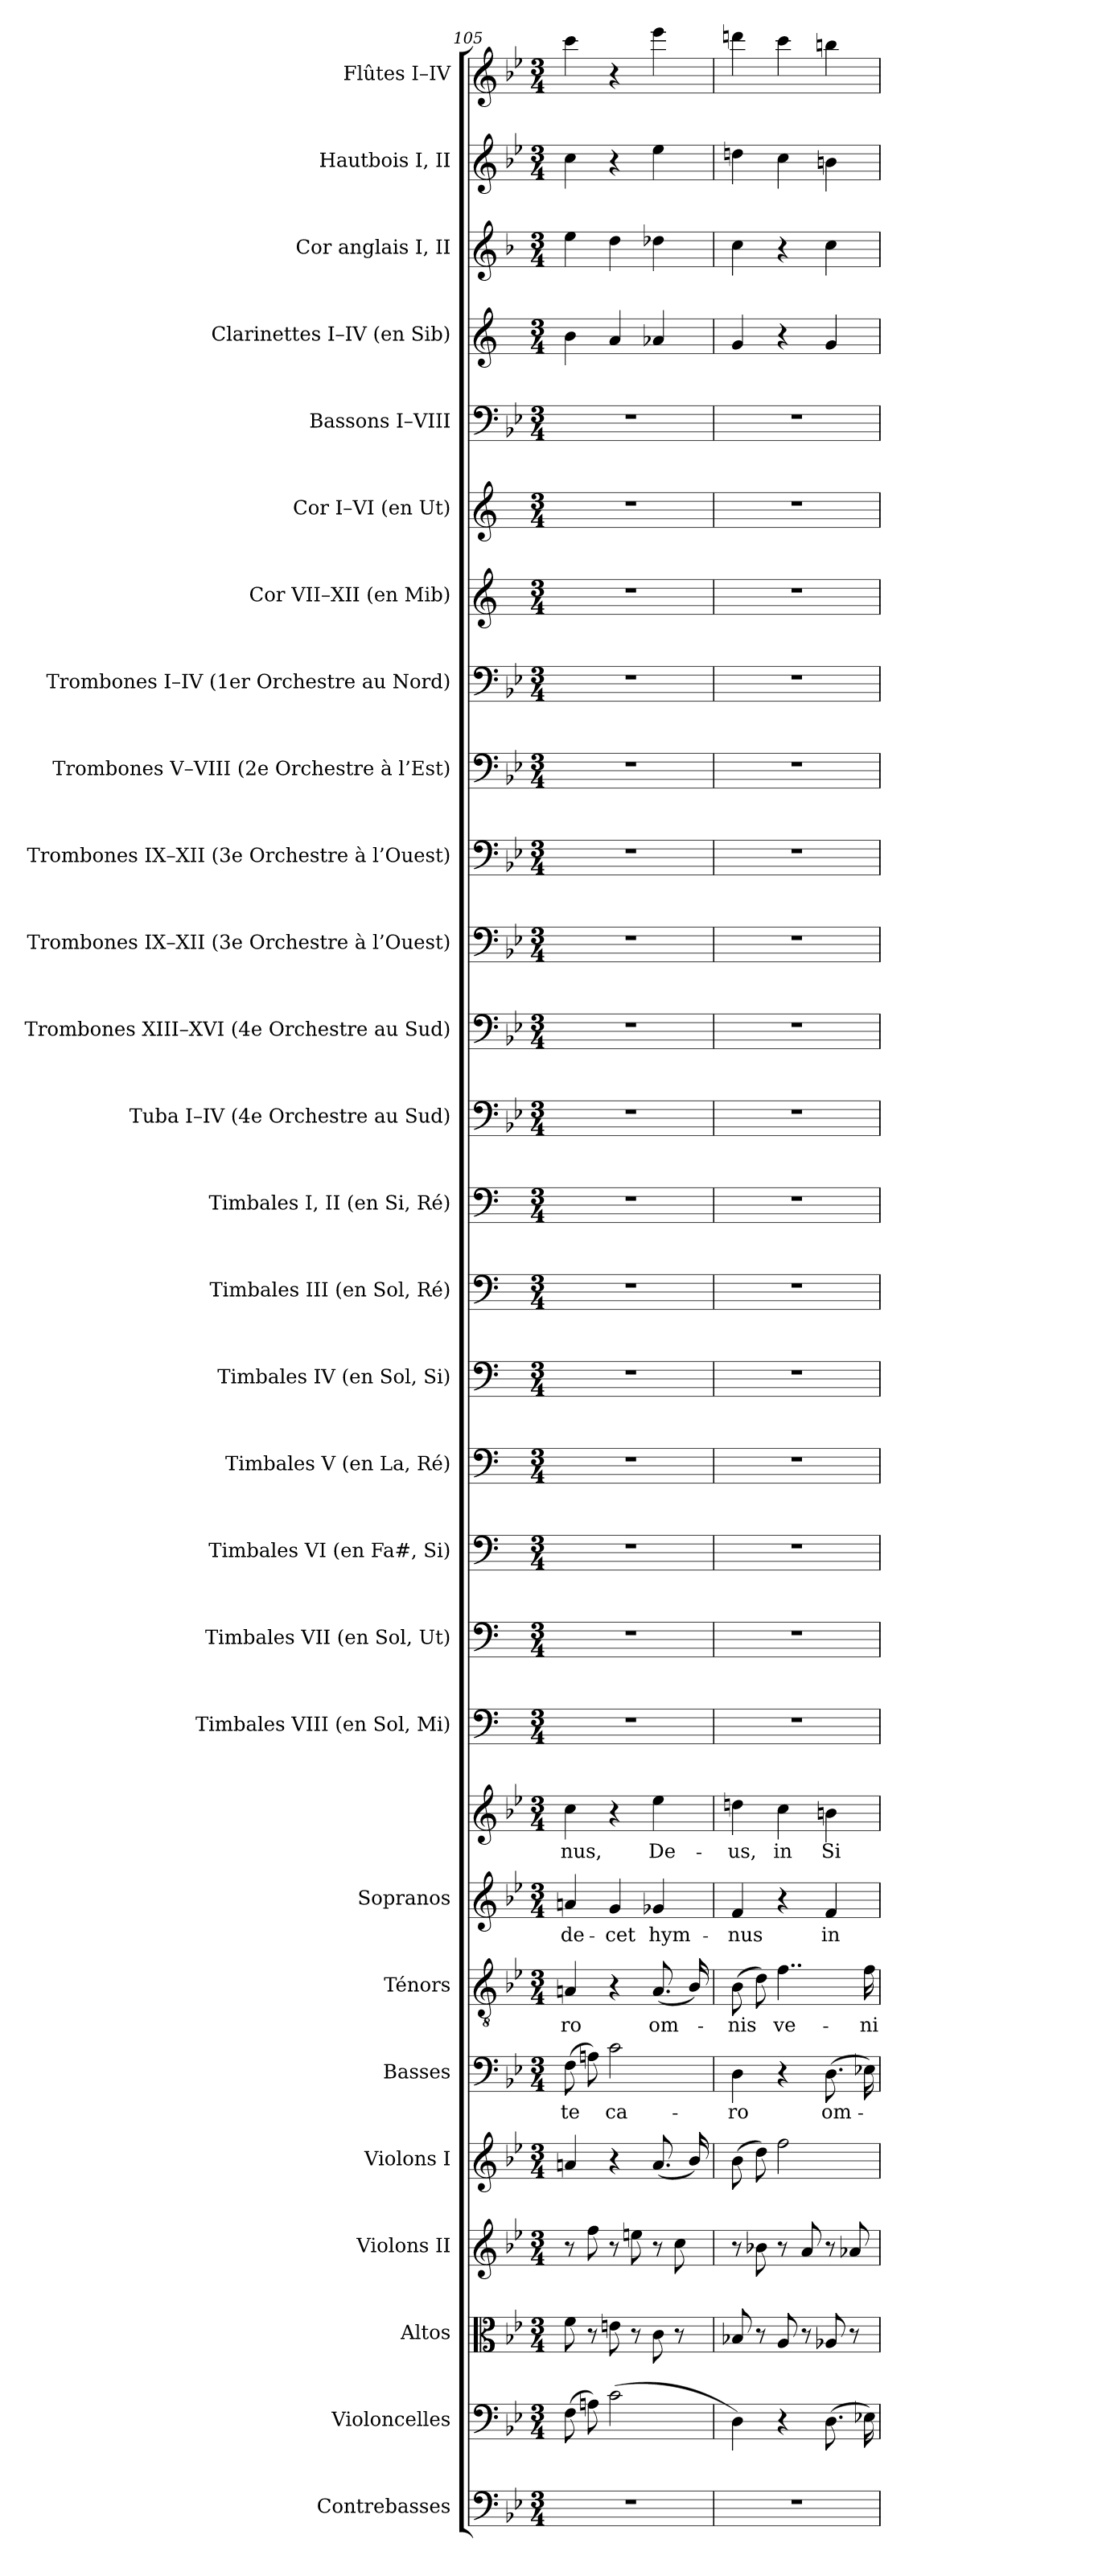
**kern	**kern	**kern	**kern	**kern	**kern	**text	**kern	**text	**kern	**text	**kern	**text	**kern	**kern	**kern	**kern	**kern	**kern	**kern	**kern	**kern	**kern	**kern	**kern	**kern	**kern	**kern	**kern	**kern	**kern	**kern	**kern
*part28	*part27	*part26	*part25	*part24	*part23	*part23	*part22	*part22	*part21	*part21	*part21	*part21	*part20	*part19	*part18	*part17	*part16	*part15	*part14	*part13	*part12	*part11	*part10	*part9	*part8	*part7	*part6	*part5	*part4	*part3	*part2	*part1
*staff29	*staff28	*staff27	*staff26	*staff25	*staff24	*staff24	*staff23	*staff23	*staff22	*staff22	*staff21	*staff21	*staff20	*staff19	*staff18	*staff17	*staff16	*staff15	*staff14	*staff13	*staff12	*staff11	*staff10	*staff9	*staff8	*staff7	*staff6	*staff5	*staff4	*staff3	*staff2	*staff1
*I"Contrebasses	*I"Violoncelles	*I"Altos	*I"Violons II	*I"Violons I	*I"Basses	*	*I"Ténors	*	*I"Sopranos	*	*	*	*I"Timbales VIII (en Sol, Mi)	*I"Timbales VII (en Sol, Ut)	*I"Timbales VI (en Fa#, Si)	*I"Timbales V (en La, Ré)	*I"Timbales IV (en Sol, Si)	*I"Timbales III (en Sol, Ré)	*I"Timbales I, II (en Si, Ré)	*I"Tuba I–IV (4e Orchestre au Sud)	*I"Trombones XIII–XVI (4e Orchestre au Sud)	*I"Trombones IX–XII (3e Orchestre à l’Ouest)	*I"Trombones IX–XII (3e Orchestre à l’Ouest)	*I"Trombones V–VIII (2e Orchestre à l’Est)	*I"Trombones I–IV (1er Orchestre au Nord)	*I"Cor VII–XII (en Mib)	*I"Cor I–VI (en Ut)	*I"Bassons I–VIII	*I"Clarinettes I–IV (en Sib)	*I"Cor anglais I, II	*I"Hautbois I, II	*I"Flûtes I–IV
*I'Cb.	*I'Vlles	*I'Altos	*I'Vns II	*I'Vns I	*I'Basses	*	*I'Tén.	*	*I'Sopr.	*	*	*	*I'VIII	*I'VII	*I'VI	*I'Timb.  V	*I'IV	*I'III	*I'I, II	*I'Tb.	*I'4e Orchestre	*	*I'Trb.  3e Orchestre	*I'2e Orchestre	*I'1er Orchestre	*I'Cor (Mib)	*I'Cor (Ut)	*I'Bns	*I'Cl. (Sib)	*I'C. a.	*I'Hb.	*I'Fl.
*clefF4	*clefF4	*clefC3	*clefG2	*clefG2	*clefF4	*	*clefGv2	*	*clefG2	*	*clefG2	*	*clefF4	*clefF4	*clefF4	*clefF4	*clefF4	*clefF4	*clefF4	*clefF4	*clefF4	*clefF4	*clefF4	*clefF4	*clefF4	*clefG2	*clefG2	*clefF4	*clefG2	*clefG2	*clefG2	*clefG2
*ITrd7c12	*	*	*	*	*	*	*ITrd7c12	*	*	*	*	*	*	*	*	*	*	*	*	*	*	*	*	*	*	*ITrd5c9	*ITrd7c12	*	*ITrd1c2	*ITrd4c7	*	*
*k[b-e-]	*k[b-e-]	*k[b-e-]	*k[b-e-]	*k[b-e-]	*k[b-e-]	*	*k[b-e-]	*	*k[b-e-]	*	*k[b-e-]	*	*k[]	*k[]	*k[]	*k[]	*k[]	*k[]	*k[]	*k[b-e-]	*k[b-e-]	*k[b-e-]	*k[b-e-]	*k[b-e-]	*k[b-e-]	*k[b-e-a-]	*k[]	*k[b-e-]	*k[b-e-]	*k[b-e-]	*k[b-e-]	*k[b-e-]
*B-:	*B-:	*B-:	*B-:	*B-:	*B-:	*	*B-:	*	*B-:	*	*B-:	*	*C:	*C:	*C:	*C:	*C:	*C:	*C:	*B-:	*B-:	*B-:	*B-:	*B-:	*B-:	*E-:	*C:	*B-:	*B-:	*B-:	*B-:	*B-:
*M3/4	*M3/4	*M3/4	*M3/4	*M3/4	*M3/4	*	*M3/4	*	*M3/4	*	*M3/4	*	*M3/4	*M3/4	*M3/4	*M3/4	*M3/4	*M3/4	*M3/4	*M3/4	*M3/4	*M3/4	*M3/4	*M3/4	*M3/4	*M3/4	*M3/4	*M3/4	*M3/4	*M3/4	*M3/4	*M3/4
=105	=105	=105	=105	=105	=105	=105	=105	=105	=105	=105	=105	=105	=105	=105	=105	=105	=105	=105	=105	=105	=105	=105	=105	=105	=105	=105	=105	=105	=105	=105	=105	=105
!LO:N:vis=1	!	!	!	!	!	!	!	!	!	!	!	!	!	!	!	!	!	!	!	!	!	!	!	!	!	!	!	!	!	!	!	!
!	!	!	!	!	!	!LO:LY:b:color=#000000	!	!	!	!	!	!	!	!	!	!	!	!	!	!	!	!	!	!	!	!	!	!	!	!	!	!
!	!	!	!	!	!	!	!	!LO:LY:b:color=#000000	!	!	!	!	!	!	!	!	!	!	!	!	!	!	!	!	!	!	!	!	!	!	!	!
!	!	!	!	!	!	!	!	!	!	!LO:LY:b:color=#000000	!	!	!	!	!	!	!	!	!	!	!	!	!	!	!	!	!	!	!	!	!	!
!	!	!	!	!	!	!	!	!	!	!	!	!LO:LY:b:color=#000000	!LO:N:vis=1	!LO:N:vis=1	!LO:N:vis=1	!LO:N:vis=1	!LO:N:vis=1	!LO:N:vis=1	!LO:N:vis=1	!LO:N:vis=1	!LO:N:vis=1	!LO:N:vis=1	!LO:N:vis=1	!LO:N:vis=1	!LO:N:vis=1	!LO:N:vis=1	!LO:N:vis=1	!LO:N:vis=1	!	!	!	!
2.r	(8Fi\	8fi\	8r	4ani/	(8Fi\	te	4AAni/	-ro	4ani/	de-	4cci\	-nus,	2.r	2.r	2.r	2.r	2.r	2.r	2.r	2.r	2.r	2.r	2.r	2.r	2.r	2.r	2.r	2.r	4ai\	4ai\	4cci\	4ccci\
.	8Ani\)	8r	8ffi\	.	8Ani\)	.	.	.	.	.	.	.	.	.	.	.	.	.	.	.	.	.	.	.	.	.	.	.	.	.	.	.
!	!	!	!	!	!	!LO:LY:b:color=#000000	!	!	!	!	!	!	!	!	!	!	!	!	!	!	!	!	!	!	!	!	!	!	!	!	!	!
!	!	!	!	!	!	!	!	!	!	!LO:LY:b:color=#000000	!	!	!	!	!	!	!	!	!	!	!	!	!	!	!	!	!	!	!	!	!	!
.	(2ci\	8eni\	8r	4r	2ci\	ca-	4r	.	4gi/	-cet	4r	.	.	.	.	.	.	.	.	.	.	.	.	.	.	.	.	.	4gi/	4gi\	4r	4r
.	.	8r	8eeni\	.	.	.	.	.	.	.	.	.	.	.	.	.	.	.	.	.	.	.	.	.	.	.	.	.	.	.	.	.
!	!	!	!	!	!	!	!	!LO:LY:b:color=#000000	!	!	!	!	!	!	!	!	!	!	!	!	!	!	!	!	!	!	!	!	!	!	!	!
!	!	!	!	!	!	!	!	!	!	!LO:LY:b:color=#000000	!	!	!	!	!	!	!	!	!	!	!	!	!	!	!	!	!	!	!	!	!	!
!	!	!	!	!	!	!	!	!	!	!	!	!LO:LY:b:color=#000000	!	!	!	!	!	!	!	!	!	!	!	!	!	!	!	!	!	!	!	!
.	.	8ci\	8r	(8.ai/	.	.	(8.AAi/	om-	4g-Xi/	hym-	4ee-i\	De-	.	.	.	.	.	.	.	.	.	.	.	.	.	.	.	.	4g-Xi/	4g-Xi\	4ee-i\	4eee-i\
.	.	8r	8cci\	.	.	.	.	.	.	.	.	.	.	.	.	.	.	.	.	.	.	.	.	.	.	.	.	.	.	.	.	.
.	.	.	.	16b-i/)	.	.	16BB-i/)	.	.	.	.	.	.	.	.	.	.	.	.	.	.	.	.	.	.	.	.	.	.	.	.	.
=106	=106	=106	=106	=106	=106	=106	=106	=106	=106	=106	=106	=106	=106	=106	=106	=106	=106	=106	=106	=106	=106	=106	=106	=106	=106	=106	=106	=106	=106	=106	=106	=106
!LO:N:vis=1	!	!	!	!	!	!	!	!	!	!	!	!	!	!	!	!	!	!	!	!	!	!	!	!	!	!	!	!	!	!	!	!
!	!	!	!	!	!	!LO:LY:b:color=#000000	!	!	!	!	!	!	!	!	!	!	!	!	!	!	!	!	!	!	!	!	!	!	!	!	!	!
!	!	!	!	!	!	!	!	!LO:LY:b:color=#000000	!	!	!	!	!	!	!	!	!	!	!	!	!	!	!	!	!	!	!	!	!	!	!	!
!	!	!	!	!	!	!	!	!	!	!LO:LY:b:color=#000000	!	!	!	!	!	!	!	!	!	!	!	!	!	!	!	!	!	!	!	!	!	!
!	!	!	!	!	!	!	!	!	!	!	!	!LO:LY:b:color=#000000	!LO:N:vis=1	!LO:N:vis=1	!LO:N:vis=1	!LO:N:vis=1	!LO:N:vis=1	!LO:N:vis=1	!LO:N:vis=1	!LO:N:vis=1	!LO:N:vis=1	!LO:N:vis=1	!LO:N:vis=1	!LO:N:vis=1	!LO:N:vis=1	!LO:N:vis=1	!LO:N:vis=1	!LO:N:vis=1	!	!	!	!
2.r	4Di\)	8B-Xi/	8r	(8b-i\	4Di\	-ro	(8BB-i\	-nis	4fi/	-nus	4ddni\	-us,	2.r	2.r	2.r	2.r	2.r	2.r	2.r	2.r	2.r	2.r	2.r	2.r	2.r	2.r	2.r	2.r	4fi/	4fi\	4ddni\	4dddni\
.	.	8r	8b-Xi\	8ddi\)	.	.	8Di\)	.	.	.	.	.	.	.	.	.	.	.	.	.	.	.	.	.	.	.	.	.	.	.	.	.
!	!	!	!	!	!	!	!	!LO:LY:b:color=#000000	!	!	!	!	!	!	!	!	!	!	!	!	!	!	!	!	!	!	!	!	!	!	!	!
!	!	!	!	!	!	!	!	!	!	!	!	!LO:LY:b:color=#000000	!	!	!	!	!	!	!	!	!	!	!	!	!	!	!	!	!	!	!	!
.	4r	8Ai/	8r	2ffi\	4r	.	4..Fi\	ve-	4r	.	4cci\	in	.	.	.	.	.	.	.	.	.	.	.	.	.	.	.	.	4r	4r	4cci\	4ccci\
.	.	8r	8ai/	.	.	.	.	.	.	.	.	.	.	.	.	.	.	.	.	.	.	.	.	.	.	.	.	.	.	.	.	.
!	!	!	!	!	!	!LO:LY:b:color=#000000	!	!	!	!	!	!	!	!	!	!	!	!	!	!	!	!	!	!	!	!	!	!	!	!	!	!
!	!	!	!	!	!	!	!	!	!	!LO:LY:b:color=#000000	!	!	!	!	!	!	!	!	!	!	!	!	!	!	!	!	!	!	!	!	!	!
!	!	!	!	!	!	!	!	!	!	!	!	!LO:LY:b:color=#000000	!	!	!	!	!	!	!	!	!	!	!	!	!	!	!	!	!	!	!	!
.	(8.Di\	8A-Xi/	8r	.	(8.Di\	om-	.	.	4fi/	in	4bni\	Si-	.	.	.	.	.	.	.	.	.	.	.	.	.	.	.	.	4fi/	4fi\	4bni\	4bbni\
.	.	8r	8a-Xi/	.	.	.	.	.	.	.	.	.	.	.	.	.	.	.	.	.	.	.	.	.	.	.	.	.	.	.	.	.
!	!	!	!	!	!	!	!	!LO:LY:b:color=#000000	!	!	!	!	!	!	!	!	!	!	!	!	!	!	!	!	!	!	!	!	!	!	!	!
.	16E-Xi\)	.	.	.	16E-Xi\)	.	16Fi\	-ni-	.	.	.	.	.	.	.	.	.	.	.	.	.	.	.	.	.	.	.	.	.	.	.	.
=	=	=	=	=	=	=	=	=	=	=	=	=	=	=	=	=	=	=	=	=	=	=	=	=	=	=	=	=	=	=	=	=
*-	*-	*-	*-	*-	*-	*-	*-	*-	*-	*-	*-	*-	*-	*-	*-	*-	*-	*-	*-	*-	*-	*-	*-	*-	*-	*-	*-	*-	*-	*-	*-	*-
